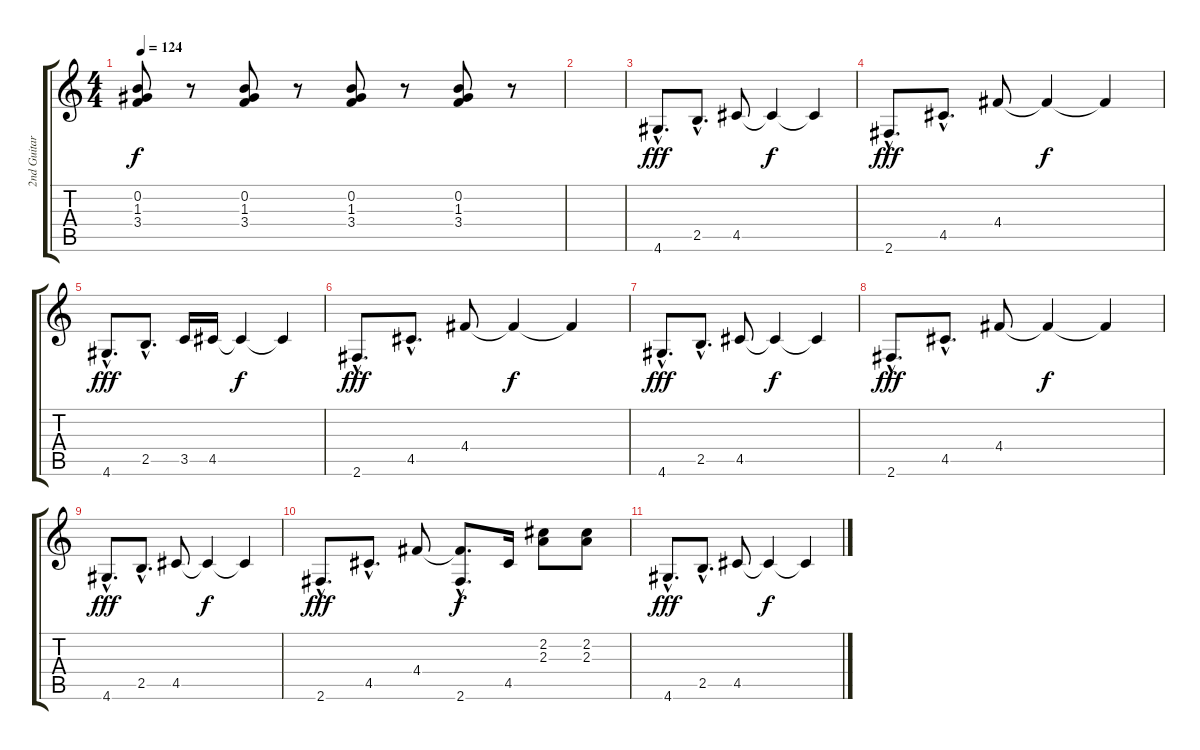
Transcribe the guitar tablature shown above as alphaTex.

\track ("2nd Guitar" "2nd Guitar") {instrument acousticguitarsteel}
\staff {score tabs}
\tuning (E4 B3 G3 D3 A2 E2) {hide}
\ts (4 4)
\tempo 124
\clef g2
\ks c
(0.2 1.3 3.4).8{dy f} r.8 (0.2 1.3 3.4).8 r.8 (0.2 1.3 3.4).8 r.8 (0.2 1.3 3.4).8 r.8 |
|
4.6{hac}.8{d dy fff} 2.5{hac}.8{d} 4.5.8 4.5{t}.4{dy f} 4.5{t}.4 |
2.6{hac}.8{d dy fff} 4.5{hac}.8{d} 4.4.8 4.4{t}.4{dy f} 4.4{t}.4 |
4.6{hac}.8{d dy fff} 2.5{hac}.8{d} 3.5.16 4.5.16 4.5{t}.4{dy f} 4.5{t}.4 |
2.6{hac}.8{d dy fff} 4.5{hac}.8{d} 4.4.8 4.4{t}.4{dy f} 4.4{t}.4 |
4.6{hac}.8{d dy fff} 2.5{hac}.8{d} 4.5.8 4.5{t}.4{dy f} 4.5{t}.4 |
2.6{hac}.8{d dy fff} 4.5{hac}.8{d} 4.4.8 4.4{t}.4{dy f} 4.4{t}.4 |
4.6{hac}.8{d dy fff} 2.5{hac}.8{d} 4.5.8 4.5{t}.4{dy f} 4.5{t}.4 |
2.6{hac}.8{d dy fff} 4.5{hac}.8{d} 4.4.8 (4.4{hac t} 2.6{hac}).8{d dy f} 4.5.16 (2.2 2.3).8 (2.2 2.3).8 |
4.6{hac}.8{d dy fff} 2.5{hac}.8{d} 4.5.8 4.5{t}.4{dy f} 4.5{t}.4
